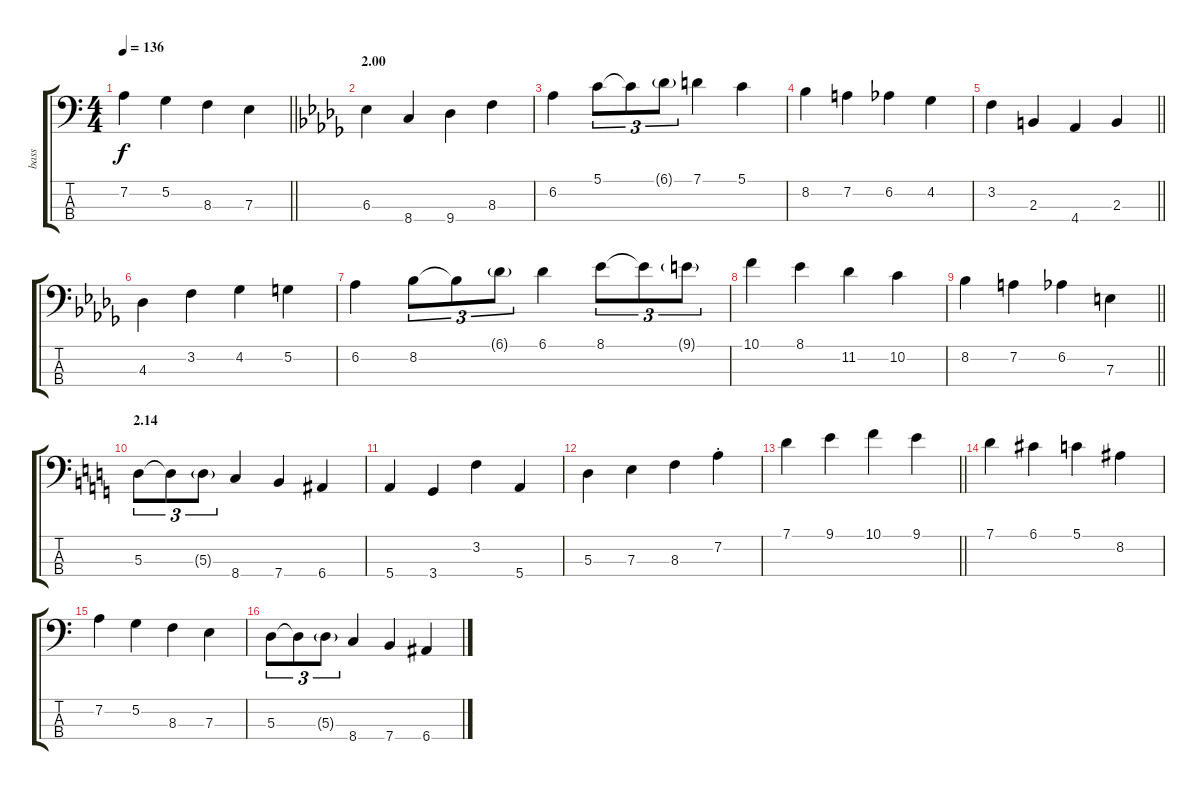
\track ("bass" "bass") {instrument acousticbass}
\staff {score tabs}
\tuning (G2 D2 A1 E1) {hide}
\ts (4 4)
\tempo 136
\clef f4
\barLineRight lightlight
\ks c
7.2.4{dy f} 5.2.4 8.3.4 7.3.4 |
\section ("" "2.00")
\ks db
6.3.4 8.4.4 9.4.4 8.3.4 |
6.2.4 5.1.8{tu (3 2)} 5.1{t}.8{tu (3 2)} 6.1{g}.8{tu (3 2)} 7.1.4 5.1.4 |
8.2.4 7.2.4 6.2.4 4.2.4 |
\barLineRight lightlight
3.2.4 2.3.4 4.4.4 2.3.4 |
4.3.4 3.2.4 4.2.4 5.2.4 |
6.2.4 8.2.8{tu (3 2)} 8.2{t}.8{tu (3 2)} 6.1{g}.8{tu (3 2)} 6.1.4 8.1.8{tu (3 2)} 8.1{t}.8{tu (3 2)} 9.1{g}.8{tu (3 2)} |
10.1.4 8.1.4 11.2.4 10.2.4 |
\barLineRight lightlight
8.2.4 7.2.4 6.2.4 7.3.4 |
\section ("" "2.14")
\ks c
5.3.8{tu (3 2)} 5.3{t}.8{tu (3 2)} 5.3{g}.8{tu (3 2)} 8.4.4 7.4.4 6.4.4 |
5.4.4 3.4.4 3.2.4 5.4.4 |
5.3.4 7.3.4 8.3.4 7.2{st}.4 |
\barLineRight lightlight
7.1.4 9.1.4 10.1.4 9.1.4 |
7.1.4 6.1.4 5.1.4 8.2.4 |
7.2.4 5.2.4 8.3.4 7.3.4 |
5.3.8{tu (3 2)} 5.3{t}.8{tu (3 2)} 5.3{g}.8{tu (3 2)} 8.4.4 7.4.4 6.4.4
